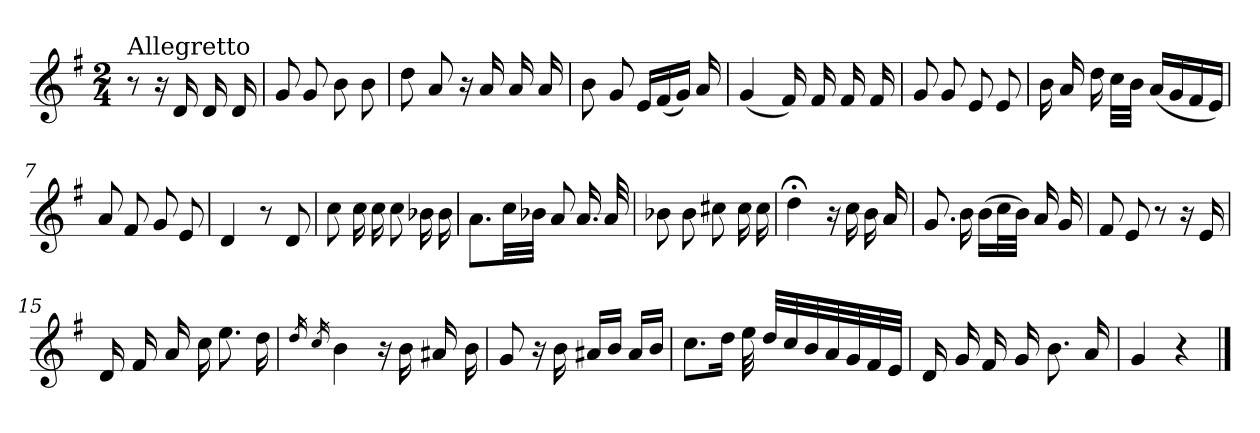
**kern
*part1
*staff1
*clefG2
*k[f#]
*G:
*M2/4
=
!LO:TX:a:t=Allegretto
8r
16r
16d/
16d/
16d/
=1
8g/
8g/
8b\
8b\
=2
8dd\
8a/
16r
16a/
16a/
16a/
=3
8b\
8g/
16e/LL
(<16f#/
16g/JJ)
16a/
=4
(<4g/
16f#/)
16f#/
16f#/
16f#/
!!LO:LB:g=z
=5
8g/
8g/
8e/
8e/
=6
16b\
16a/
16dd\
32cc\LLL
32b\JJJ
(<16a/LL
16g/
16f#/
16e/JJ)
=7
8a/
8f#/
8g/
8e/
=8
4d/
8r
8d/
=9
8cc\
16cc\
16cc\
8cc\
16b-X\
16b-\
=10
8.a\L
32cc\LL
32b-X\JJJ
8a/
16.a/
32a/
!!LO:LB:g=z
=11
8b-X\
8b-\
8cc#X\
16cc#\
16cc#\
=12
4dd;<\
16r
16cc\
16b\
16a/
=13
8.g/
16b\
(>16b\LL
32cc\L
32b\JJJ)
16a/
16g/
=14
8f#/
8e/
8r
16r
16e/
=15
16d/
16f#/
16a/
16cc\
8.ee\
16dd\
=16
16qdd/
16qcc/
4b\
16r
16b\
16a#X/
16b\
!!LO:LB:g=z
=17
8g/
16r
16b\
16a#X/LL
16b/JJ
16a#/LL
16b/JJ
=18
8.cc\L
16dd\Jk
32ee\
32dd/LLL
32cc/
32b/
32a/
32g/
32f#/
32e/JJJ
=19
16d/
16g/
16f#/
16g/
8.b\
16a/
=20
4g/
4r
==
*-
